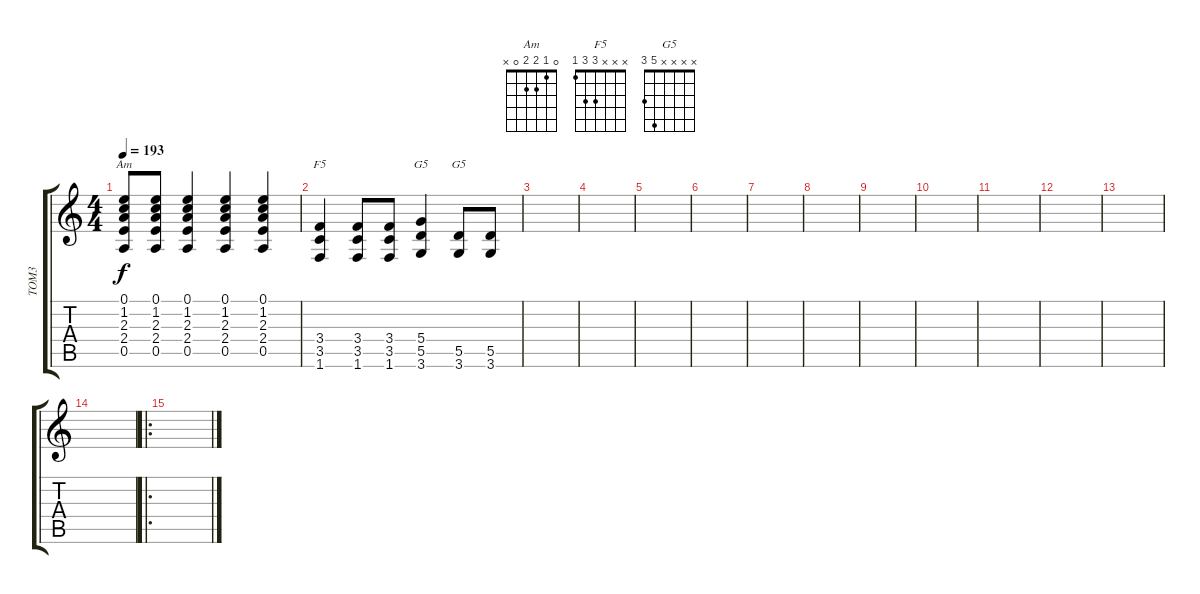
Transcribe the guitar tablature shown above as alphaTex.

\track ("TOM3" "TOM3") {instrument distortionguitar}
\staff {score tabs}
\tuning (E4 B3 G3 D3 A2 E2) {hide}
\chord ("Am" 0 1 2 2 0 x)
\chord ("F5" x x x 3 3 1)
\chord ("G5" x x x 5 5 3)
\chord ("G5" x x x x 5 3)
\ts (4 4)
\tempo 193
\clef g2
\ks c
(0.1 1.2 2.3 2.4 0.5).8{ch "Am" dy f} (0.1 1.2 2.3 2.4 0.5).8 (0.1 1.2 2.3 2.4 0.5).4 (0.1 1.2 2.3 2.4 0.5).4 (0.1 1.2 2.3 2.4 0.5).4 |
(3.4 3.5 1.6).4{ch "F5"} (3.4 3.5 1.6).8 (3.4 3.5 1.6).8 (5.4 5.5 3.6).4{ch "G5"} (5.5 3.6).8{ch "G5"} (5.5 3.6).8 |
|
|
|
|
|
|
|
|
|
|
|
|
\ro
